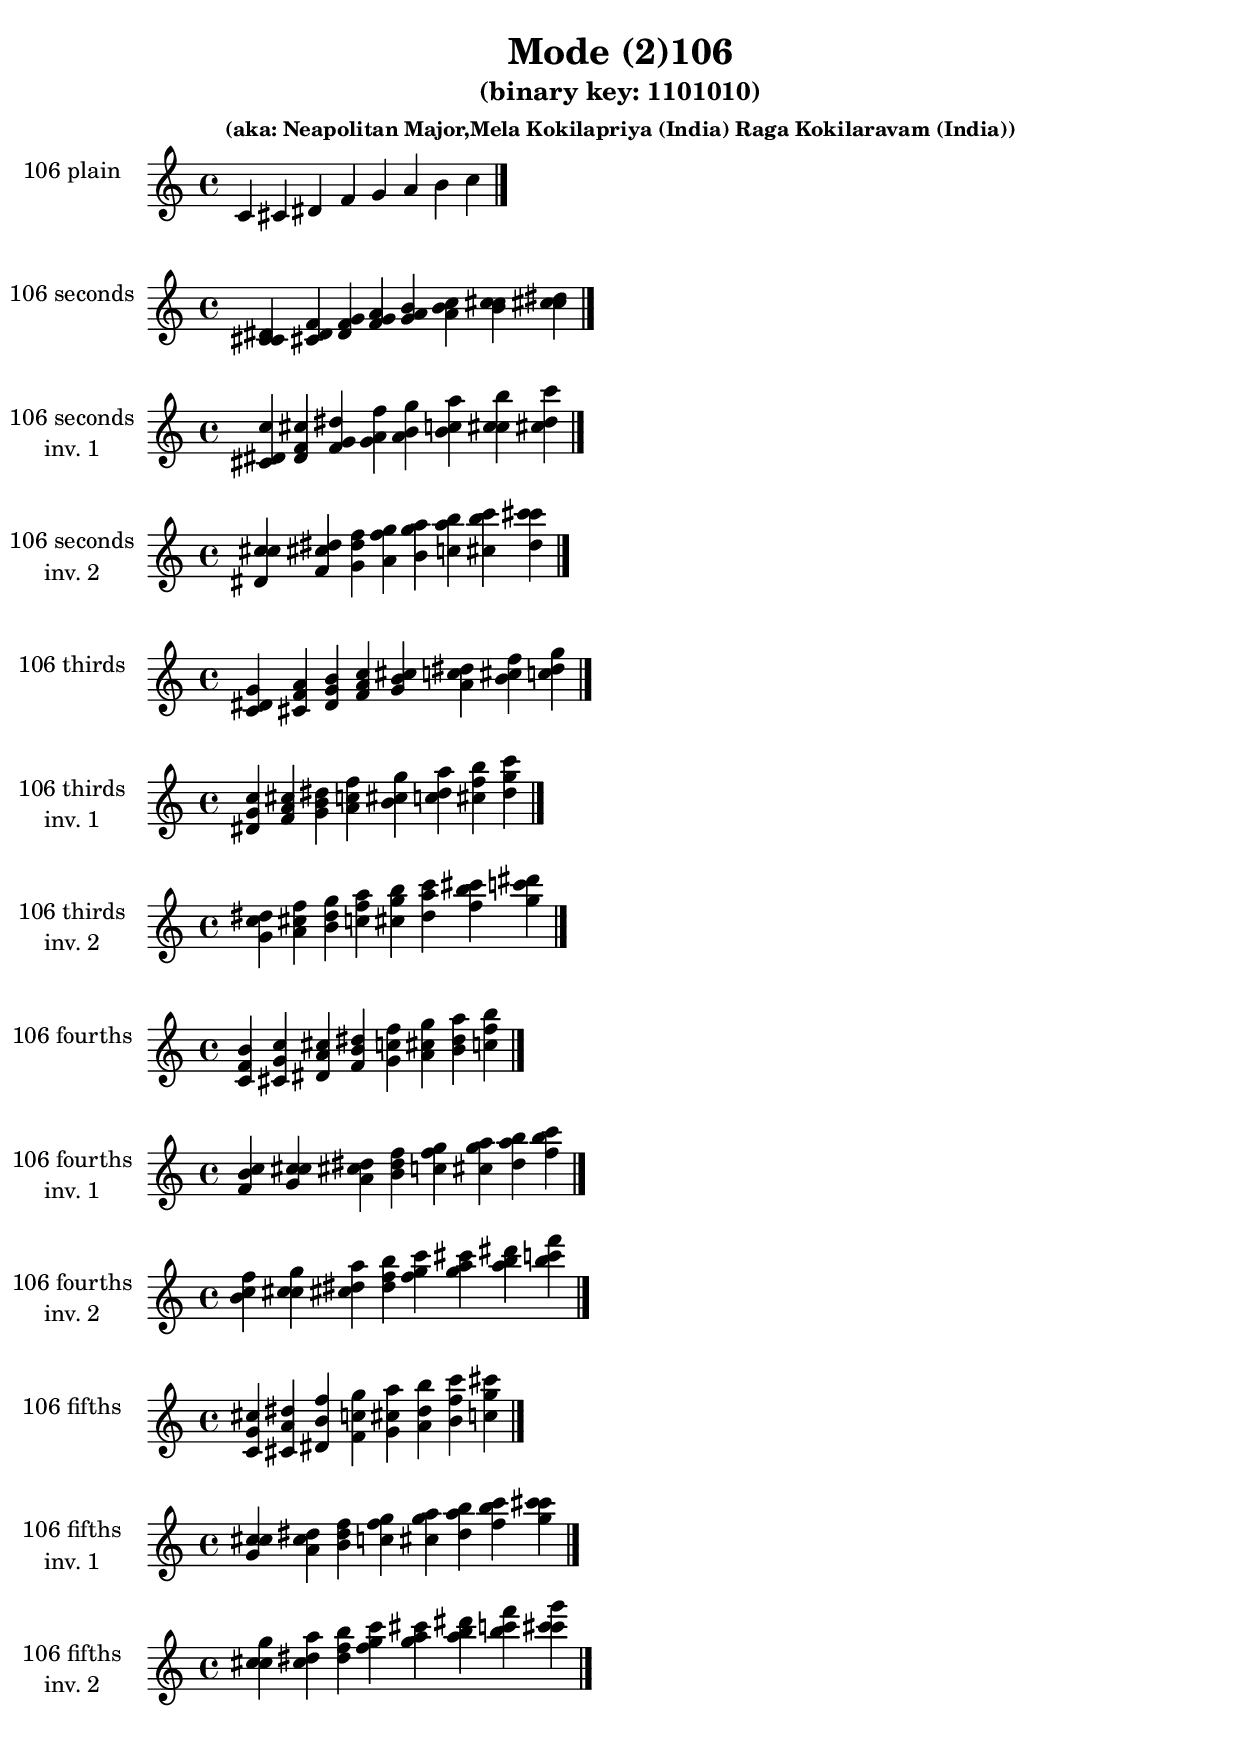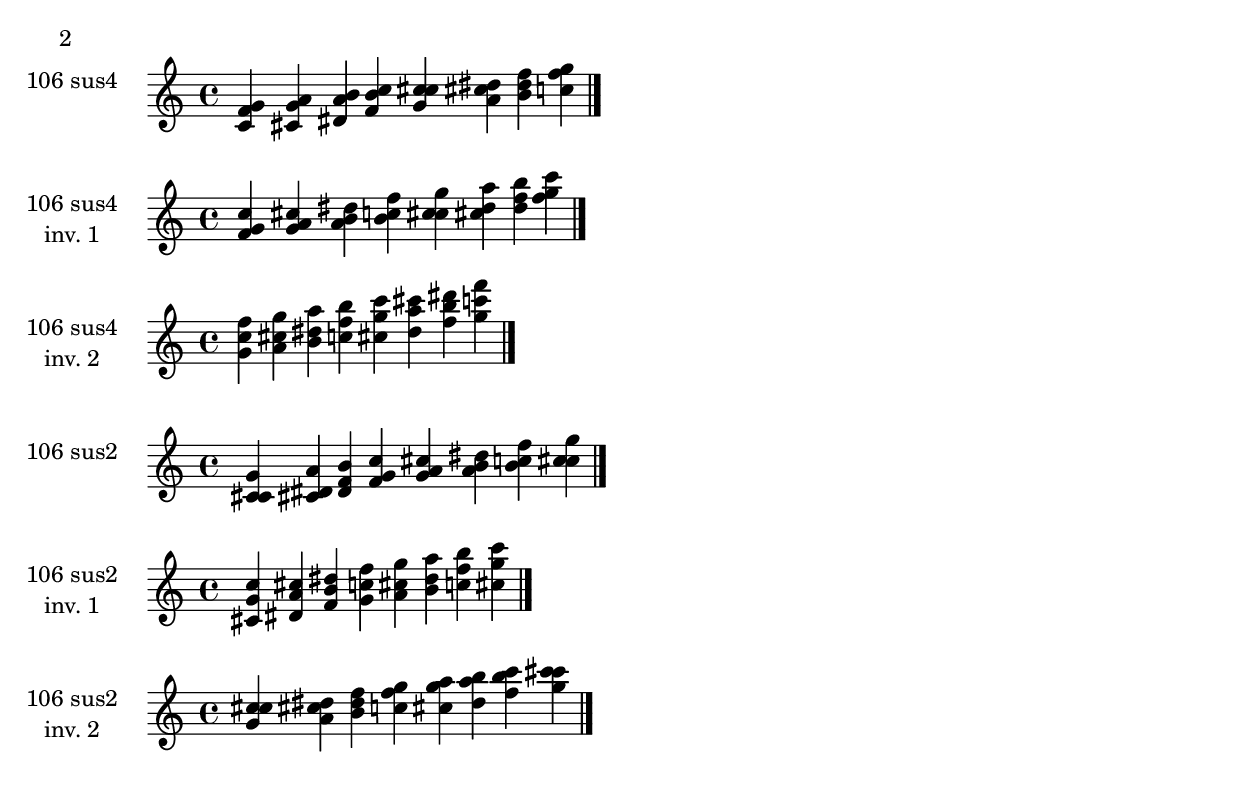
\version "2.19.0"

\header {
  title = "Mode (2)106"
  subtitle = "(binary key: 1101010)"
  subsubtitle = "(aka: Neapolitan Major,Mela Kokilapriya (India) Raga Kokilaravam (India))"
 %% Remove default LilyPond tagline
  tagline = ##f
}

\paper {
  #(set-paper-size "a4")
}

global = {
  \key c \major
  \time 4/4
  \tempo 4=100
}

\book {
  \score {
    \new Staff \with {
      instrumentName =  \markup { \column {
         \hcenter-in #14 \line { 106 plain }
         \hcenter-in #14 \line {  } } }
      midiInstrument = "oboe"
    } { \accidentalStyle "default"
        \cadenzaOn c' cis' dis' f' g' a' b' c''  \cadenzaOff \bar "|." }
    \layout { }
  }
  \score {
    \new Staff \with {
      instrumentName =  \markup { \column {
         \hcenter-in #14 \line { 106 seconds }
         \hcenter-in #14 \line {  } } }
      midiInstrument = "oboe"
    } { \accidentalStyle "default"
        \cadenzaOn <c' cis' dis'> <cis' dis' f'> <dis' f' g'> <f' g' a'> <g' a' b'> <a' b' c''> <b' c'' cis''> <c'' cis'' dis''>  \cadenzaOff \bar "|." }
    \layout { }
  }
  \score {
    \new Staff \with {
      instrumentName =  \markup { \column {
         \hcenter-in #14 \line { 106 seconds }
         \hcenter-in #14 \line { inv. 1 } } }
      midiInstrument = "oboe"
    } { \accidentalStyle "default"
        \cadenzaOn <cis' dis' c''> <dis' f' cis''> <f' g' dis''> <g' a' f''> <a' b' g''> <b' c'' a''> <c'' cis'' b''> <cis'' dis'' c'''>  \cadenzaOff \bar "|." }
    \layout { }
  }
  \score {
    \new Staff \with {
      instrumentName =  \markup { \column {
         \hcenter-in #14 \line { 106 seconds }
         \hcenter-in #14 \line { inv. 2 } } }
      midiInstrument = "oboe"
    } { \accidentalStyle "default"
        \cadenzaOn <dis' c'' cis''> <f' cis'' dis''> <g' dis'' f''> <a' f'' g''> <b' g'' a''> <c'' a'' b''> <cis'' b'' c'''> <dis'' c''' cis'''>  \cadenzaOff \bar "|." }
    \layout { }
  }
  \score {
    \new Staff \with {
      instrumentName =  \markup { \column {
         \hcenter-in #14 \line { 106 thirds }
         \hcenter-in #14 \line {  } } }
      midiInstrument = "oboe"
    } { \accidentalStyle "default"
        \cadenzaOn <c' dis' g'> <cis' f' a'> <dis' g' b'> <f' a' c''> <g' b' cis''> <a' c'' dis''> <b' cis'' f''> <c'' dis'' g''>  \cadenzaOff \bar "|." }
    \layout { }
  }
  \score {
    \new Staff \with {
      instrumentName =  \markup { \column {
         \hcenter-in #14 \line { 106 thirds }
         \hcenter-in #14 \line { inv. 1 } } }
      midiInstrument = "oboe"
    } { \accidentalStyle "default"
        \cadenzaOn <dis' g' c''> <f' a' cis''> <g' b' dis''> <a' c'' f''> <b' cis'' g''> <c'' dis'' a''> <cis'' f'' b''> <dis'' g'' c'''>  \cadenzaOff \bar "|." }
    \layout { }
  }
  \score {
    \new Staff \with {
      instrumentName =  \markup { \column {
         \hcenter-in #14 \line { 106 thirds }
         \hcenter-in #14 \line { inv. 2 } } }
      midiInstrument = "oboe"
    } { \accidentalStyle "default"
        \cadenzaOn <g' c'' dis''> <a' cis'' f''> <b' dis'' g''> <c'' f'' a''> <cis'' g'' b''> <dis'' a'' c'''> <f'' b'' cis'''> <g'' c''' dis'''>  \cadenzaOff \bar "|." }
    \layout { }
  }
  \score {
    \new Staff \with {
      instrumentName =  \markup { \column {
         \hcenter-in #14 \line { 106 fourths }
         \hcenter-in #14 \line {  } } }
      midiInstrument = "oboe"
    } { \accidentalStyle "default"
        \cadenzaOn <c' f' b'> <cis' g' c''> <dis' a' cis''> <f' b' dis''> <g' c'' f''> <a' cis'' g''> <b' dis'' a''> <c'' f'' b''>  \cadenzaOff \bar "|." }
    \layout { }
  }
  \score {
    \new Staff \with {
      instrumentName =  \markup { \column {
         \hcenter-in #14 \line { 106 fourths }
         \hcenter-in #14 \line { inv. 1 } } }
      midiInstrument = "oboe"
    } { \accidentalStyle "default"
        \cadenzaOn <f' b' c''> <g' c'' cis''> <a' cis'' dis''> <b' dis'' f''> <c'' f'' g''> <cis'' g'' a''> <dis'' a'' b''> <f'' b'' c'''>  \cadenzaOff \bar "|." }
    \layout { }
  }
  \score {
    \new Staff \with {
      instrumentName =  \markup { \column {
         \hcenter-in #14 \line { 106 fourths }
         \hcenter-in #14 \line { inv. 2 } } }
      midiInstrument = "oboe"
    } { \accidentalStyle "default"
        \cadenzaOn <b' c'' f''> <c'' cis'' g''> <cis'' dis'' a''> <dis'' f'' b''> <f'' g'' c'''> <g'' a'' cis'''> <a'' b'' dis'''> <b'' c''' f'''>  \cadenzaOff \bar "|." }
    \layout { }
  }
  \score {
    \new Staff \with {
      instrumentName =  \markup { \column {
         \hcenter-in #14 \line { 106 fifths }
         \hcenter-in #14 \line {  } } }
      midiInstrument = "oboe"
    } { \accidentalStyle "default"
        \cadenzaOn <c' g' cis''> <cis' a' dis''> <dis' b' f''> <f' c'' g''> <g' cis'' a''> <a' dis'' b''> <b' f'' c'''> <c'' g'' cis'''>  \cadenzaOff \bar "|." }
    \layout { }
  }
  \score {
    \new Staff \with {
      instrumentName =  \markup { \column {
         \hcenter-in #14 \line { 106 fifths }
         \hcenter-in #14 \line { inv. 1 } } }
      midiInstrument = "oboe"
    } { \accidentalStyle "default"
        \cadenzaOn <g' cis'' c''> <a' dis'' cis''> <b' f'' dis''> <c'' g'' f''> <cis'' a'' g''> <dis'' b'' a''> <f'' c''' b''> <g'' cis''' c'''>  \cadenzaOff \bar "|." }
    \layout { }
  }
  \score {
    \new Staff \with {
      instrumentName =  \markup { \column {
         \hcenter-in #14 \line { 106 fifths }
         \hcenter-in #14 \line { inv. 2 } } }
      midiInstrument = "oboe"
    } { \accidentalStyle "default"
        \cadenzaOn <cis'' c'' g''> <dis'' cis'' a''> <f'' dis'' b''> <g'' f'' c'''> <a'' g'' cis'''> <b'' a'' dis'''> <c''' b'' f'''> <cis''' c''' g'''>  \cadenzaOff \bar "|." }
    \layout { }
  }
  \score {
    \new Staff \with {
      instrumentName =  \markup { \column {
         \hcenter-in #14 \line { 106 sus4 }
         \hcenter-in #14 \line {  } } }
      midiInstrument = "oboe"
    } { \accidentalStyle "default"
        \cadenzaOn <c' f' g'> <cis' g' a'> <dis' a' b'> <f' b' c''> <g' c'' cis''> <a' cis'' dis''> <b' dis'' f''> <c'' f'' g''>  \cadenzaOff \bar "|." }
    \layout { }
  }
  \score {
    \new Staff \with {
      instrumentName =  \markup { \column {
         \hcenter-in #14 \line { 106 sus4 }
         \hcenter-in #14 \line { inv. 1 } } }
      midiInstrument = "oboe"
    } { \accidentalStyle "default"
        \cadenzaOn <f' g' c''> <g' a' cis''> <a' b' dis''> <b' c'' f''> <c'' cis'' g''> <cis'' dis'' a''> <dis'' f'' b''> <f'' g'' c'''>  \cadenzaOff \bar "|." }
    \layout { }
  }
  \score {
    \new Staff \with {
      instrumentName =  \markup { \column {
         \hcenter-in #14 \line { 106 sus4 }
         \hcenter-in #14 \line { inv. 2 } } }
      midiInstrument = "oboe"
    } { \accidentalStyle "default"
        \cadenzaOn <g' c'' f''> <a' cis'' g''> <b' dis'' a''> <c'' f'' b''> <cis'' g'' c'''> <dis'' a'' cis'''> <f'' b'' dis'''> <g'' c''' f'''>  \cadenzaOff \bar "|." }
    \layout { }
  }
  \score {
    \new Staff \with {
      instrumentName =  \markup { \column {
         \hcenter-in #14 \line { 106 sus2 }
         \hcenter-in #14 \line {  } } }
      midiInstrument = "oboe"
    } { \accidentalStyle "default"
        \cadenzaOn <c' cis' g'> <cis' dis' a'> <dis' f' b'> <f' g' c''> <g' a' cis''> <a' b' dis''> <b' c'' f''> <c'' cis'' g''>  \cadenzaOff \bar "|." }
    \layout { }
  }
  \score {
    \new Staff \with {
      instrumentName =  \markup { \column {
         \hcenter-in #14 \line { 106 sus2 }
         \hcenter-in #14 \line { inv. 1 } } }
      midiInstrument = "oboe"
    } { \accidentalStyle "default"
        \cadenzaOn <cis' g' c''> <dis' a' cis''> <f' b' dis''> <g' c'' f''> <a' cis'' g''> <b' dis'' a''> <c'' f'' b''> <cis'' g'' c'''>  \cadenzaOff \bar "|." }
    \layout { }
  }
  \score {
    \new Staff \with {
      instrumentName =  \markup { \column {
         \hcenter-in #14 \line { 106 sus2 }
         \hcenter-in #14 \line { inv. 2 } } }
      midiInstrument = "oboe"
    } { \accidentalStyle "default"
        \cadenzaOn <g' c'' cis''> <a' cis'' dis''> <b' dis'' f''> <c'' f'' g''> <cis'' g'' a''> <dis'' a'' b''> <f'' b'' c'''> <g'' c''' cis'''>  \cadenzaOff \bar "|." }
    \layout { }
  }
}

\book {
  \bookOutputSuffix "plain_"
  \score {
    \new Staff \with {
      instrumentName =  \markup { \column {
         \hcenter-in #14 \line { 106 plain }
         \hcenter-in #14 \line {  } } }
      midiInstrument = "oboe"
    } { \accidentalStyle "default"
        \cadenzaOn c' cis' dis' f' g' a' b' c''  \cadenzaOff \bar "|." }
    \midi { }
  }
}
\book {
  \bookOutputSuffix "seconds_"
  \score {
    \new Staff \with {
      instrumentName =  \markup { \column {
         \hcenter-in #14 \line { 106 seconds }
         \hcenter-in #14 \line {  } } }
      midiInstrument = "oboe"
    } { \accidentalStyle "default"
        \cadenzaOn <c' cis' dis'> <cis' dis' f'> <dis' f' g'> <f' g' a'> <g' a' b'> <a' b' c''> <b' c'' cis''> <c'' cis'' dis''>  \cadenzaOff \bar "|." }
    \midi { }
  }
}
\book {
  \bookOutputSuffix "seconds_inv. 1"
  \score {
    \new Staff \with {
      instrumentName =  \markup { \column {
         \hcenter-in #14 \line { 106 seconds }
         \hcenter-in #14 \line { inv. 1 } } }
      midiInstrument = "oboe"
    } { \accidentalStyle "default"
        \cadenzaOn <cis' dis' c''> <dis' f' cis''> <f' g' dis''> <g' a' f''> <a' b' g''> <b' c'' a''> <c'' cis'' b''> <cis'' dis'' c'''>  \cadenzaOff \bar "|." }
    \midi { }
  }
}
\book {
  \bookOutputSuffix "seconds_inv. 2"
  \score {
    \new Staff \with {
      instrumentName =  \markup { \column {
         \hcenter-in #14 \line { 106 seconds }
         \hcenter-in #14 \line { inv. 2 } } }
      midiInstrument = "oboe"
    } { \accidentalStyle "default"
        \cadenzaOn <dis' c'' cis''> <f' cis'' dis''> <g' dis'' f''> <a' f'' g''> <b' g'' a''> <c'' a'' b''> <cis'' b'' c'''> <dis'' c''' cis'''>  \cadenzaOff \bar "|." }
    \midi { }
  }
}
\book {
  \bookOutputSuffix "thirds_"
  \score {
    \new Staff \with {
      instrumentName =  \markup { \column {
         \hcenter-in #14 \line { 106 thirds }
         \hcenter-in #14 \line {  } } }
      midiInstrument = "oboe"
    } { \accidentalStyle "default"
        \cadenzaOn <c' dis' g'> <cis' f' a'> <dis' g' b'> <f' a' c''> <g' b' cis''> <a' c'' dis''> <b' cis'' f''> <c'' dis'' g''>  \cadenzaOff \bar "|." }
    \midi { }
  }
}
\book {
  \bookOutputSuffix "thirds_inv. 1"
  \score {
    \new Staff \with {
      instrumentName =  \markup { \column {
         \hcenter-in #14 \line { 106 thirds }
         \hcenter-in #14 \line { inv. 1 } } }
      midiInstrument = "oboe"
    } { \accidentalStyle "default"
        \cadenzaOn <dis' g' c''> <f' a' cis''> <g' b' dis''> <a' c'' f''> <b' cis'' g''> <c'' dis'' a''> <cis'' f'' b''> <dis'' g'' c'''>  \cadenzaOff \bar "|." }
    \midi { }
  }
}
\book {
  \bookOutputSuffix "thirds_inv. 2"
  \score {
    \new Staff \with {
      instrumentName =  \markup { \column {
         \hcenter-in #14 \line { 106 thirds }
         \hcenter-in #14 \line { inv. 2 } } }
      midiInstrument = "oboe"
    } { \accidentalStyle "default"
        \cadenzaOn <g' c'' dis''> <a' cis'' f''> <b' dis'' g''> <c'' f'' a''> <cis'' g'' b''> <dis'' a'' c'''> <f'' b'' cis'''> <g'' c''' dis'''>  \cadenzaOff \bar "|." }
    \midi { }
  }
}
\book {
  \bookOutputSuffix "fourths_"
  \score {
    \new Staff \with {
      instrumentName =  \markup { \column {
         \hcenter-in #14 \line { 106 fourths }
         \hcenter-in #14 \line {  } } }
      midiInstrument = "oboe"
    } { \accidentalStyle "default"
        \cadenzaOn <c' f' b'> <cis' g' c''> <dis' a' cis''> <f' b' dis''> <g' c'' f''> <a' cis'' g''> <b' dis'' a''> <c'' f'' b''>  \cadenzaOff \bar "|." }
    \midi { }
  }
}
\book {
  \bookOutputSuffix "fourths_inv. 1"
  \score {
    \new Staff \with {
      instrumentName =  \markup { \column {
         \hcenter-in #14 \line { 106 fourths }
         \hcenter-in #14 \line { inv. 1 } } }
      midiInstrument = "oboe"
    } { \accidentalStyle "default"
        \cadenzaOn <f' b' c''> <g' c'' cis''> <a' cis'' dis''> <b' dis'' f''> <c'' f'' g''> <cis'' g'' a''> <dis'' a'' b''> <f'' b'' c'''>  \cadenzaOff \bar "|." }
    \midi { }
  }
}
\book {
  \bookOutputSuffix "fourths_inv. 2"
  \score {
    \new Staff \with {
      instrumentName =  \markup { \column {
         \hcenter-in #14 \line { 106 fourths }
         \hcenter-in #14 \line { inv. 2 } } }
      midiInstrument = "oboe"
    } { \accidentalStyle "default"
        \cadenzaOn <b' c'' f''> <c'' cis'' g''> <cis'' dis'' a''> <dis'' f'' b''> <f'' g'' c'''> <g'' a'' cis'''> <a'' b'' dis'''> <b'' c''' f'''>  \cadenzaOff \bar "|." }
    \midi { }
  }
}
\book {
  \bookOutputSuffix "fifths_"
  \score {
    \new Staff \with {
      instrumentName =  \markup { \column {
         \hcenter-in #14 \line { 106 fifths }
         \hcenter-in #14 \line {  } } }
      midiInstrument = "oboe"
    } { \accidentalStyle "default"
        \cadenzaOn <c' g' cis''> <cis' a' dis''> <dis' b' f''> <f' c'' g''> <g' cis'' a''> <a' dis'' b''> <b' f'' c'''> <c'' g'' cis'''>  \cadenzaOff \bar "|." }
    \midi { }
  }
}
\book {
  \bookOutputSuffix "fifths_inv. 1"
  \score {
    \new Staff \with {
      instrumentName =  \markup { \column {
         \hcenter-in #14 \line { 106 fifths }
         \hcenter-in #14 \line { inv. 1 } } }
      midiInstrument = "oboe"
    } { \accidentalStyle "default"
        \cadenzaOn <g' cis'' c''> <a' dis'' cis''> <b' f'' dis''> <c'' g'' f''> <cis'' a'' g''> <dis'' b'' a''> <f'' c''' b''> <g'' cis''' c'''>  \cadenzaOff \bar "|." }
    \midi { }
  }
}
\book {
  \bookOutputSuffix "fifths_inv. 2"
  \score {
    \new Staff \with {
      instrumentName =  \markup { \column {
         \hcenter-in #14 \line { 106 fifths }
         \hcenter-in #14 \line { inv. 2 } } }
      midiInstrument = "oboe"
    } { \accidentalStyle "default"
        \cadenzaOn <cis'' c'' g''> <dis'' cis'' a''> <f'' dis'' b''> <g'' f'' c'''> <a'' g'' cis'''> <b'' a'' dis'''> <c''' b'' f'''> <cis''' c''' g'''>  \cadenzaOff \bar "|." }
    \midi { }
  }
}
\book {
  \bookOutputSuffix "sus4_"
  \score {
    \new Staff \with {
      instrumentName =  \markup { \column {
         \hcenter-in #14 \line { 106 sus4 }
         \hcenter-in #14 \line {  } } }
      midiInstrument = "oboe"
    } { \accidentalStyle "default"
        \cadenzaOn <c' f' g'> <cis' g' a'> <dis' a' b'> <f' b' c''> <g' c'' cis''> <a' cis'' dis''> <b' dis'' f''> <c'' f'' g''>  \cadenzaOff \bar "|." }
    \midi { }
  }
}
\book {
  \bookOutputSuffix "sus4_inv. 1"
  \score {
    \new Staff \with {
      instrumentName =  \markup { \column {
         \hcenter-in #14 \line { 106 sus4 }
         \hcenter-in #14 \line { inv. 1 } } }
      midiInstrument = "oboe"
    } { \accidentalStyle "default"
        \cadenzaOn <f' g' c''> <g' a' cis''> <a' b' dis''> <b' c'' f''> <c'' cis'' g''> <cis'' dis'' a''> <dis'' f'' b''> <f'' g'' c'''>  \cadenzaOff \bar "|." }
    \midi { }
  }
}
\book {
  \bookOutputSuffix "sus4_inv. 2"
  \score {
    \new Staff \with {
      instrumentName =  \markup { \column {
         \hcenter-in #14 \line { 106 sus4 }
         \hcenter-in #14 \line { inv. 2 } } }
      midiInstrument = "oboe"
    } { \accidentalStyle "default"
        \cadenzaOn <g' c'' f''> <a' cis'' g''> <b' dis'' a''> <c'' f'' b''> <cis'' g'' c'''> <dis'' a'' cis'''> <f'' b'' dis'''> <g'' c''' f'''>  \cadenzaOff \bar "|." }
    \midi { }
  }
}
\book {
  \bookOutputSuffix "sus2_"
  \score {
    \new Staff \with {
      instrumentName =  \markup { \column {
         \hcenter-in #14 \line { 106 sus2 }
         \hcenter-in #14 \line {  } } }
      midiInstrument = "oboe"
    } { \accidentalStyle "default"
        \cadenzaOn <c' cis' g'> <cis' dis' a'> <dis' f' b'> <f' g' c''> <g' a' cis''> <a' b' dis''> <b' c'' f''> <c'' cis'' g''>  \cadenzaOff \bar "|." }
    \midi { }
  }
}
\book {
  \bookOutputSuffix "sus2_inv. 1"
  \score {
    \new Staff \with {
      instrumentName =  \markup { \column {
         \hcenter-in #14 \line { 106 sus2 }
         \hcenter-in #14 \line { inv. 1 } } }
      midiInstrument = "oboe"
    } { \accidentalStyle "default"
        \cadenzaOn <cis' g' c''> <dis' a' cis''> <f' b' dis''> <g' c'' f''> <a' cis'' g''> <b' dis'' a''> <c'' f'' b''> <cis'' g'' c'''>  \cadenzaOff \bar "|." }
    \midi { }
  }
}
\book {
  \bookOutputSuffix "sus2_inv. 2"
  \score {
    \new Staff \with {
      instrumentName =  \markup { \column {
         \hcenter-in #14 \line { 106 sus2 }
         \hcenter-in #14 \line { inv. 2 } } }
      midiInstrument = "oboe"
    } { \accidentalStyle "default"
        \cadenzaOn <g' c'' cis''> <a' cis'' dis''> <b' dis'' f''> <c'' f'' g''> <cis'' g'' a''> <dis'' a'' b''> <f'' b'' c'''> <g'' c''' cis'''>  \cadenzaOff \bar "|." }
    \midi { }
  }
}
